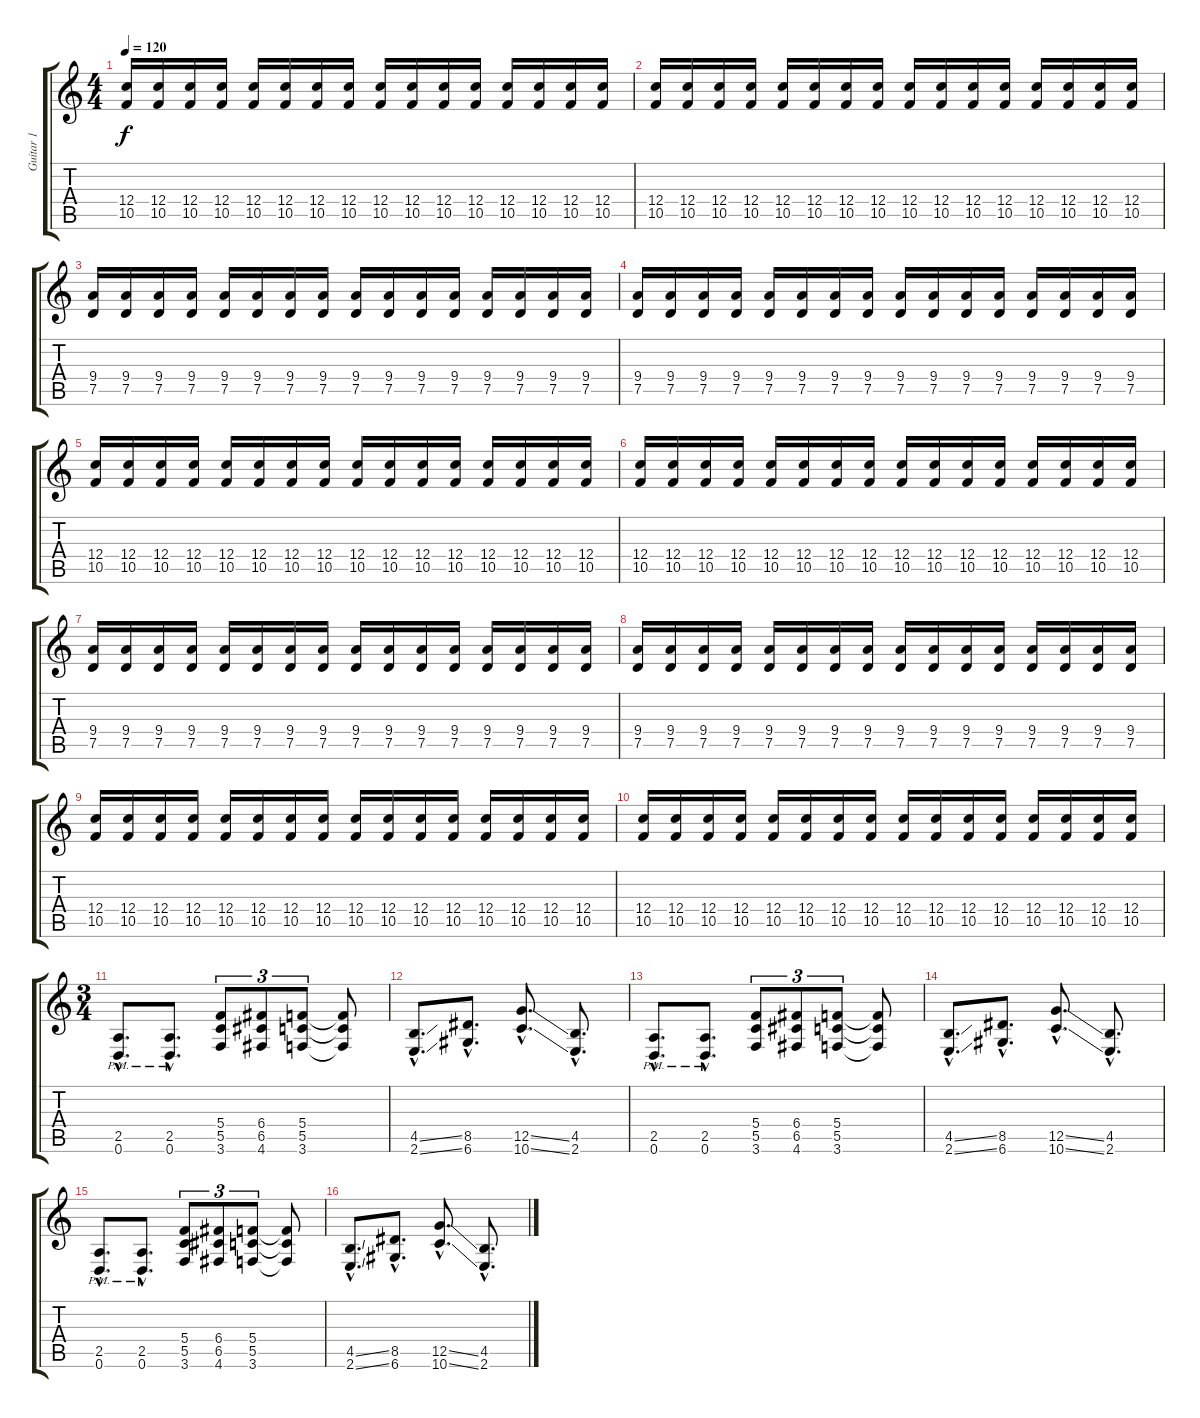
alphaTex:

\track ("Guitar 1" "Guitar 1") {instrument distortionguitar}
\staff {score tabs}
\tuning (D4 A3 F3 C3 G2 D2) {hide}
\ts (4 4)
\tempo 120
\clef g2
\ks c
(12.4 10.5).16{dy f} (12.4 10.5).16 (12.4 10.5).16 (12.4 10.5).16 (12.4 10.5).16 (12.4 10.5).16 (12.4 10.5).16 (12.4 10.5).16 (12.4 10.5).16 (12.4 10.5).16 (12.4 10.5).16 (12.4 10.5).16 (12.4 10.5).16 (12.4 10.5).16 (12.4 10.5).16 (12.4 10.5).16 |
(12.4 10.5).16 (12.4 10.5).16 (12.4 10.5).16 (12.4 10.5).16 (12.4 10.5).16 (12.4 10.5).16 (12.4 10.5).16 (12.4 10.5).16 (12.4 10.5).16 (12.4 10.5).16 (12.4 10.5).16 (12.4 10.5).16 (12.4 10.5).16 (12.4 10.5).16 (12.4 10.5).16 (12.4 10.5).16 |
(9.4 7.5).16 (9.4 7.5).16 (9.4 7.5).16 (9.4 7.5).16 (9.4 7.5).16 (9.4 7.5).16 (9.4 7.5).16 (9.4 7.5).16 (9.4 7.5).16 (9.4 7.5).16 (9.4 7.5).16 (9.4 7.5).16 (9.4 7.5).16 (9.4 7.5).16 (9.4 7.5).16 (9.4 7.5).16 |
(9.4 7.5).16 (9.4 7.5).16 (9.4 7.5).16 (9.4 7.5).16 (9.4 7.5).16 (9.4 7.5).16 (9.4 7.5).16 (9.4 7.5).16 (9.4 7.5).16 (9.4 7.5).16 (9.4 7.5).16 (9.4 7.5).16 (9.4 7.5).16 (9.4 7.5).16 (9.4 7.5).16 (9.4 7.5).16 |
(12.4 10.5).16 (12.4 10.5).16 (12.4 10.5).16 (12.4 10.5).16 (12.4 10.5).16 (12.4 10.5).16 (12.4 10.5).16 (12.4 10.5).16 (12.4 10.5).16 (12.4 10.5).16 (12.4 10.5).16 (12.4 10.5).16 (12.4 10.5).16 (12.4 10.5).16 (12.4 10.5).16 (12.4 10.5).16 |
(12.4 10.5).16 (12.4 10.5).16 (12.4 10.5).16 (12.4 10.5).16 (12.4 10.5).16 (12.4 10.5).16 (12.4 10.5).16 (12.4 10.5).16 (12.4 10.5).16 (12.4 10.5).16 (12.4 10.5).16 (12.4 10.5).16 (12.4 10.5).16 (12.4 10.5).16 (12.4 10.5).16 (12.4 10.5).16 |
(9.4 7.5).16 (9.4 7.5).16 (9.4 7.5).16 (9.4 7.5).16 (9.4 7.5).16 (9.4 7.5).16 (9.4 7.5).16 (9.4 7.5).16 (9.4 7.5).16 (9.4 7.5).16 (9.4 7.5).16 (9.4 7.5).16 (9.4 7.5).16 (9.4 7.5).16 (9.4 7.5).16 (9.4 7.5).16 |
(9.4 7.5).16 (9.4 7.5).16 (9.4 7.5).16 (9.4 7.5).16 (9.4 7.5).16 (9.4 7.5).16 (9.4 7.5).16 (9.4 7.5).16 (9.4 7.5).16 (9.4 7.5).16 (9.4 7.5).16 (9.4 7.5).16 (9.4 7.5).16 (9.4 7.5).16 (9.4 7.5).16 (9.4 7.5).16 |
(12.4 10.5).16 (12.4 10.5).16 (12.4 10.5).16 (12.4 10.5).16 (12.4 10.5).16 (12.4 10.5).16 (12.4 10.5).16 (12.4 10.5).16 (12.4 10.5).16 (12.4 10.5).16 (12.4 10.5).16 (12.4 10.5).16 (12.4 10.5).16 (12.4 10.5).16 (12.4 10.5).16 (12.4 10.5).16 |
(12.4 10.5).16 (12.4 10.5).16 (12.4 10.5).16 (12.4 10.5).16 (12.4 10.5).16 (12.4 10.5).16 (12.4 10.5).16 (12.4 10.5).16 (12.4 10.5).16 (12.4 10.5).16 (12.4 10.5).16 (12.4 10.5).16 (12.4 10.5).16 (12.4 10.5).16 (12.4 10.5).16 (12.4 10.5).16 |
\ts (3 4)
(2.5{hac pm} 0.6{hac pm}).8{d} (2.5{hac pm} 0.6{hac pm}).8{d} (5.4 5.5 3.6).8{tu (3 2)} (6.4 6.5 4.6).8{tu (3 2)} (5.4 5.5 3.6).8{tu (3 2)} (5.4{t} 5.5{t} 3.6{t}).8 |
(4.5{ss hac} 2.6{ss hac}).8{d} (8.5{hac} 6.6{hac}).8{d} (12.5{ss hac} 10.6{ss hac}).8{d} (4.5{hac} 2.6{hac}).8{d} |
(2.5{hac pm} 0.6{hac pm}).8{d} (2.5{hac pm} 0.6{hac pm}).8{d} (5.4 5.5 3.6).8{tu (3 2)} (6.4 6.5 4.6).8{tu (3 2)} (5.4 5.5 3.6).8{tu (3 2)} (5.4{t} 5.5{t} 3.6{t}).8 |
(4.5{ss hac} 2.6{ss hac}).8{d} (8.5{hac} 6.6{hac}).8{d} (12.5{ss hac} 10.6{ss hac}).8{d} (4.5{hac} 2.6{hac}).8{d} |
(2.5{hac pm} 0.6{hac pm}).8{d} (2.5{hac pm} 0.6{hac pm}).8{d} (5.4 5.5 3.6).8{tu (3 2)} (6.4 6.5 4.6).8{tu (3 2)} (5.4 5.5 3.6).8{tu (3 2)} (5.4{t} 5.5{t} 3.6{t}).8 |
(4.5{ss hac} 2.6{ss hac}).8{d} (8.5{hac} 6.6{hac}).8{d} (12.5{ss hac} 10.6{ss hac}).8{d} (4.5{hac} 2.6{hac}).8{d}
